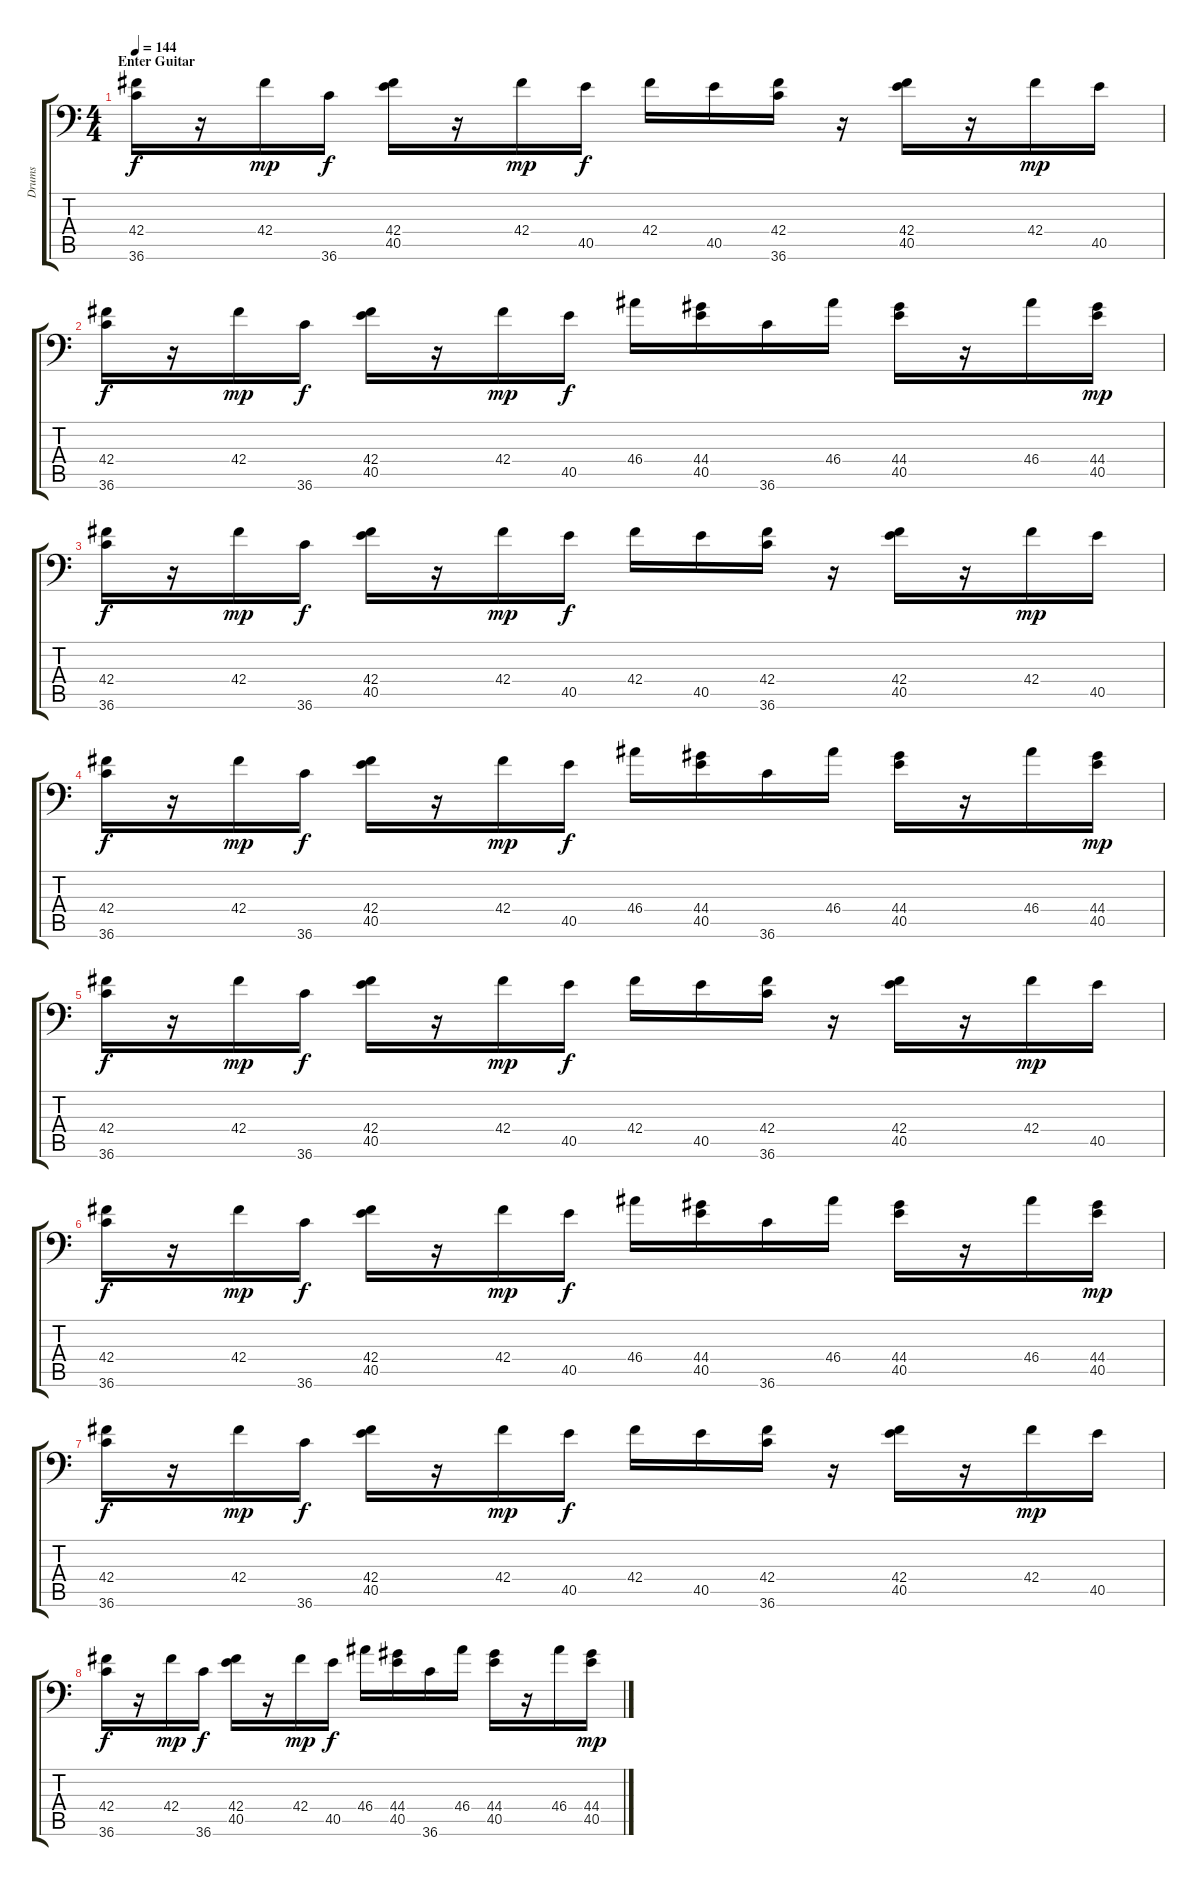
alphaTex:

\track ("Drums" "Drums") {instrument acousticgrandpiano}
\staff {score tabs}
\tuning (C-1 C-1 C-1 C-1 C-1 C-1) {hide}
\ts (4 4)
\section ("" "Enter Guitar")
\tempo 144
\clef f4
\ks c
(42.4 36.6).16{dy f} r.16 42.4.16{dy mp} 36.6.16{dy f} (42.4 40.5).16 r.16 42.4.16{dy mp} 40.5.16{dy f} 42.4.16 40.5.16 (42.4 36.6).16 r.16 (42.4 40.5).16 r.16 42.4.16{dy mp} 40.5.16 |
(42.4 36.6).16{dy f} r.16 42.4.16{dy mp} 36.6.16{dy f} (42.4 40.5).16 r.16 42.4.16{dy mp} 40.5.16{dy f} 46.4.16 (44.4 40.5).16 36.6.16 46.4.16 (44.4 40.5).16 r.16 46.4.16 (44.4 40.5).16{dy mp} |
(42.4 36.6).16{dy f} r.16 42.4.16{dy mp} 36.6.16{dy f} (42.4 40.5).16 r.16 42.4.16{dy mp} 40.5.16{dy f} 42.4.16 40.5.16 (42.4 36.6).16 r.16 (42.4 40.5).16 r.16 42.4.16{dy mp} 40.5.16 |
(42.4 36.6).16{dy f} r.16 42.4.16{dy mp} 36.6.16{dy f} (42.4 40.5).16 r.16 42.4.16{dy mp} 40.5.16{dy f} 46.4.16 (44.4 40.5).16 36.6.16 46.4.16 (44.4 40.5).16 r.16 46.4.16 (44.4 40.5).16{dy mp} |
(42.4 36.6).16{dy f} r.16 42.4.16{dy mp} 36.6.16{dy f} (42.4 40.5).16 r.16 42.4.16{dy mp} 40.5.16{dy f} 42.4.16 40.5.16 (42.4 36.6).16 r.16 (42.4 40.5).16 r.16 42.4.16{dy mp} 40.5.16 |
(42.4 36.6).16{dy f} r.16 42.4.16{dy mp} 36.6.16{dy f} (42.4 40.5).16 r.16 42.4.16{dy mp} 40.5.16{dy f} 46.4.16 (44.4 40.5).16 36.6.16 46.4.16 (44.4 40.5).16 r.16 46.4.16 (44.4 40.5).16{dy mp} |
(42.4 36.6).16{dy f} r.16 42.4.16{dy mp} 36.6.16{dy f} (42.4 40.5).16 r.16 42.4.16{dy mp} 40.5.16{dy f} 42.4.16 40.5.16 (42.4 36.6).16 r.16 (42.4 40.5).16 r.16 42.4.16{dy mp} 40.5.16 |
(42.4 36.6).16{dy f} r.16 42.4.16{dy mp} 36.6.16{dy f} (42.4 40.5).16 r.16 42.4.16{dy mp} 40.5.16{dy f} 46.4.16 (44.4 40.5).16 36.6.16 46.4.16 (44.4 40.5).16 r.16 46.4.16 (44.4 40.5).16{dy mp}
